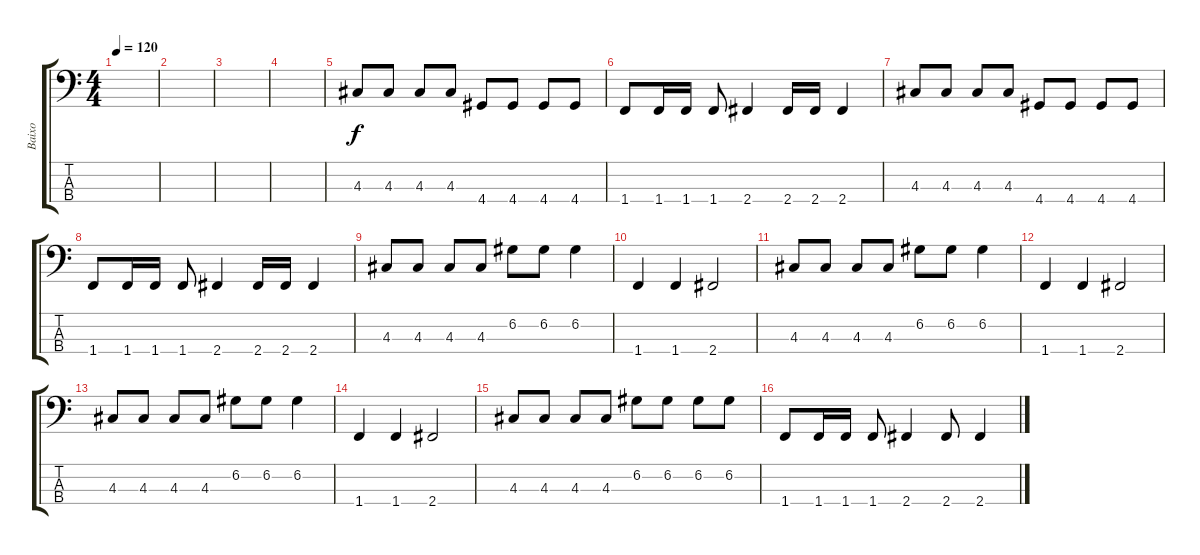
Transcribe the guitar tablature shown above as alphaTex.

\track ("Baixo" "Baixo") {instrument electricbasspick}
\staff {score tabs}
\tuning (G2 D2 A1 E1) {hide}
\ts (4 4)
\tempo 120
\clef f4
\ks c
|
|
|
|
4.3.8 4.3.8 4.3.8 4.3.8 4.4.8 4.4.8 4.4.8 4.4.8 |
1.4.8 1.4.16 1.4.16 1.4.8 2.4.4 2.4.16 2.4.16 2.4.4 |
4.3.8 4.3.8 4.3.8 4.3.8 4.4.8 4.4.8 4.4.8 4.4.8 |
1.4.8 1.4.16 1.4.16 1.4.8 2.4.4 2.4.16 2.4.16 2.4.4 |
4.3.8 4.3.8 4.3.8 4.3.8 6.2.8 6.2.8 6.2.4 |
1.4.4 1.4.4 2.4.2 |
4.3.8 4.3.8 4.3.8 4.3.8 6.2.8 6.2.8 6.2.4 |
1.4.4 1.4.4 2.4.2 |
4.3.8 4.3.8 4.3.8 4.3.8 6.2.8 6.2.8 6.2.4 |
1.4.4 1.4.4 2.4.2 |
4.3.8 4.3.8 4.3.8 4.3.8 6.2.8 6.2.8 6.2.8 6.2.8 |
1.4.8 1.4.16 1.4.16 1.4.8 2.4.4 2.4.8 2.4.4
